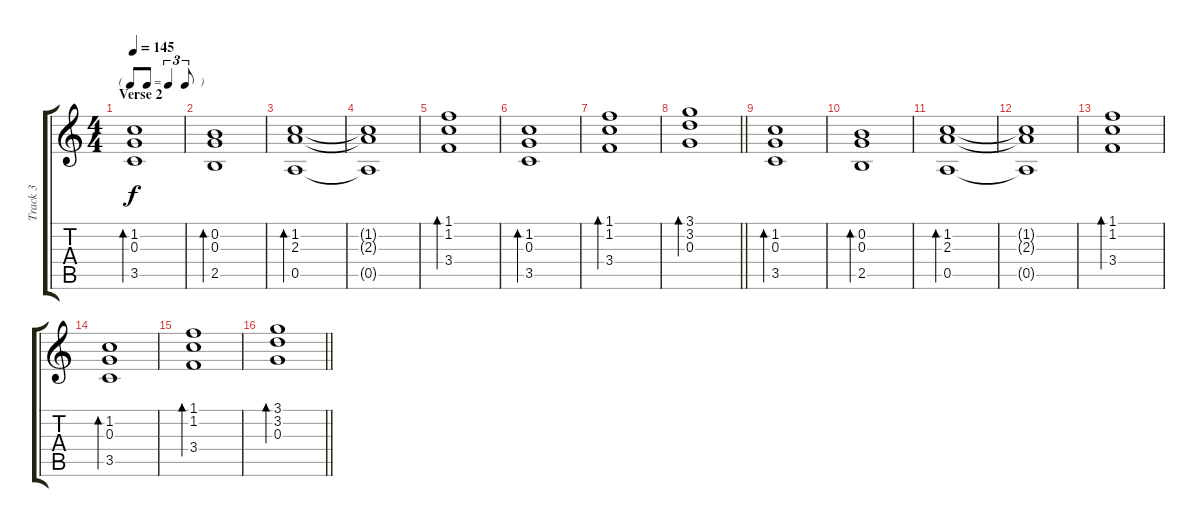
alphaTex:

\track ("Track 3" "Track 3") {instrument overdrivenguitar}
\staff {score tabs}
\tuning (E4 B3 G3 D3 A2 E2) {hide}
\ts (4 4)
\tf triplet8th
\section ("" "Verse 2")
\tempo 145
\clef g2
\ks c
(1.2 0.3 3.5).1{bd 480 dy f} |
(0.2 0.3 2.5).1{bd 480} |
(1.2 2.3 0.5).1{bd 480} |
(1.2{t} 2.3{t} 0.5{t}).1 |
(1.1 1.2 3.4).1{bd 480} |
(1.2 0.3 3.5).1{bd 480} |
(1.1 1.2 3.4).1{bd 480} |
\barLineRight lightlight
(3.1 3.2 0.3).1{bd 480} |
(1.2 0.3 3.5).1{bd 480} |
(0.2 0.3 2.5).1{bd 480} |
(1.2 2.3 0.5).1{bd 480} |
(1.2{t} 2.3{t} 0.5{t}).1 |
(1.1 1.2 3.4).1{bd 480} |
(1.2 0.3 3.5).1{bd 480} |
(1.1 1.2 3.4).1{bd 480} |
\barLineRight lightlight
(3.1 3.2 0.3).1{bd 480}
